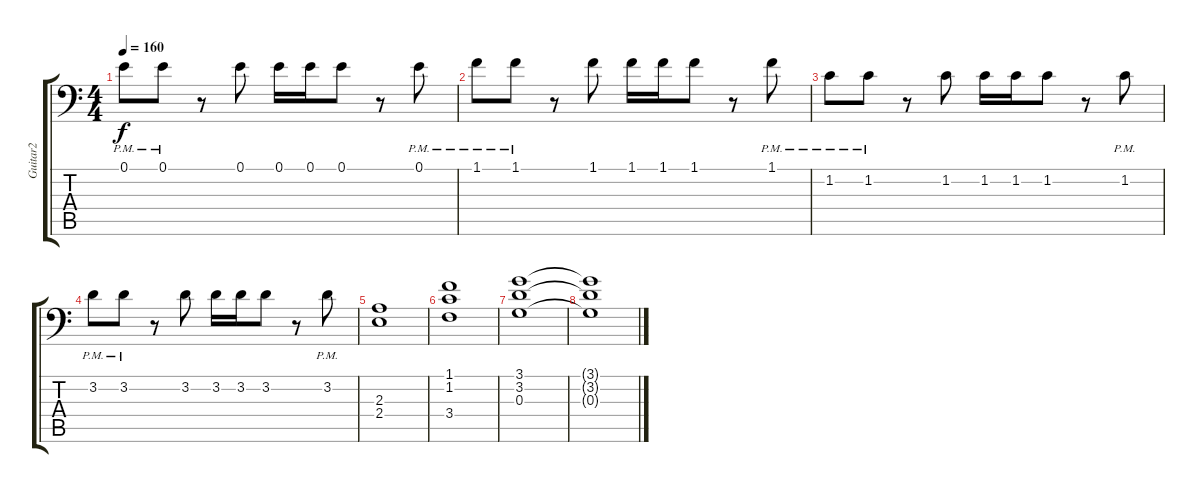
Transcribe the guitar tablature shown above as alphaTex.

\track ("Guitar2" "Guitar2") {instrument distortionguitar}
\staff {score tabs}
\tuning (E3 B2 G2 D2 A1 E1) {hide}
\ts (4 4)
\tempo 160
\clef f4
\ks c
0.1{pm}.8{dy f} 0.1{pm}.8 r.8 0.1.8 0.1.16 0.1.16 0.1.8 r.8 0.1{pm}.8 |
1.1{pm}.8 1.1{pm}.8 r.8 1.1.8 1.1.16 1.1.16 1.1.8 r.8 1.1{pm}.8 |
1.2{pm}.8 1.2{pm}.8 r.8 1.2.8 1.2.16 1.2.16 1.2.8 r.8 1.2{pm}.8 |
3.2{pm}.8 3.2{pm}.8 r.8 3.2.8 3.2.16 3.2.16 3.2.8 r.8 3.2{pm}.8 |
(2.3 2.4).1 |
(1.1 1.2 3.4).1 |
(3.1 3.2 0.3).1 |
(3.1{t} 3.2{t} 0.3{t}).1
